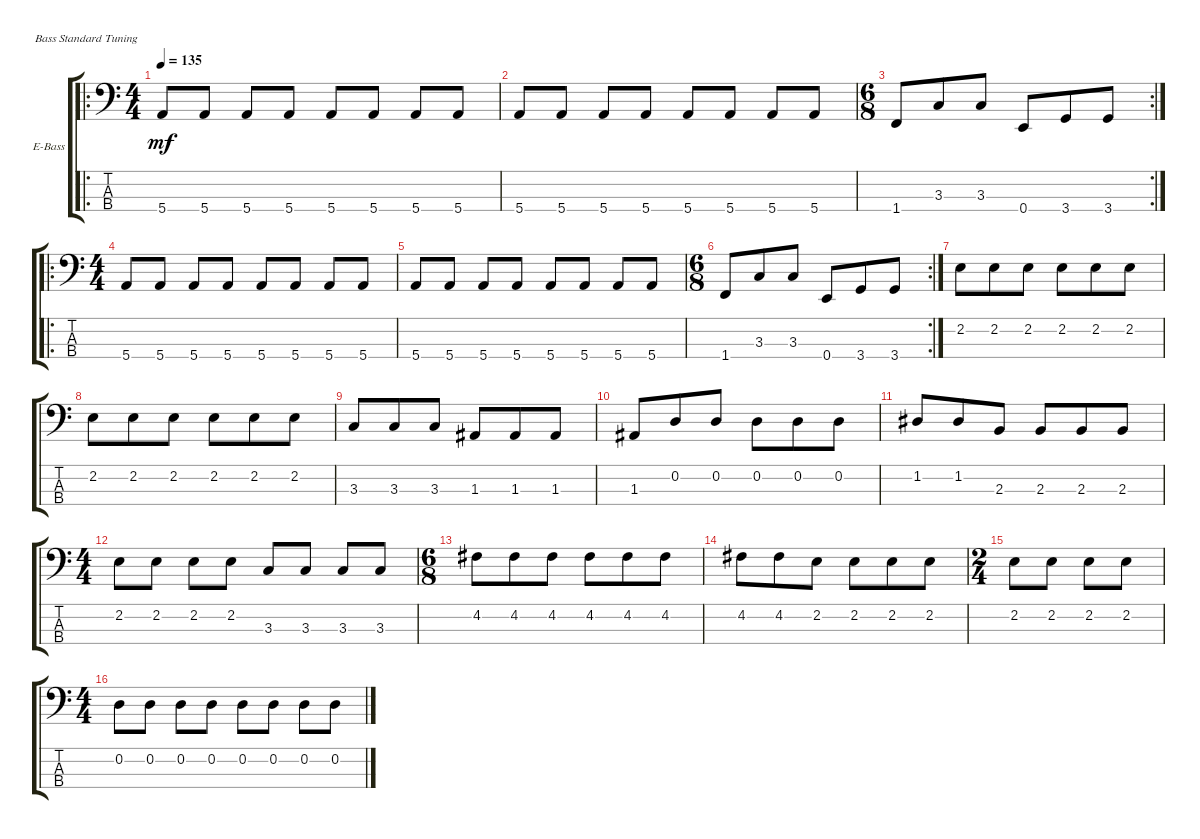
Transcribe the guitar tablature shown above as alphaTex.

\defaultSystemsLayout 4
\bracketExtendMode groupsimilarinstruments
\firstSystemTrackNameOrientation horizontal
\otherSystemsTrackNameOrientation horizontal
\track ("Bass - Jim Smith" "E-Bass") {instrument electricbassfinger}
\staff {score tabs}
\tuning (G2 D2 A1 E1)
\ro
\ts (4 4)
\tempo 135
\clef f4
\scale
0.338583
\ks c
5.4.8{dy mf} 5.4.8 5.4.8 5.4.8 5.4.8 5.4.8 5.4.8 5.4.8 |
\scale
0.197452 5.4.8 5.4.8 5.4.8 5.4.8 5.4.8 5.4.8 5.4.8 5.4.8 |
\rc 2
\ts (6 8)
\scale
0.39172 1.4.8 3.3.8 3.3.8 0.4.8 3.4.8 3.4.8 |
\ro
\ts (4 4)
\scale
0.410828 5.4.8 5.4.8 5.4.8 5.4.8 5.4.8 5.4.8 5.4.8 5.4.8 |
\scale
0.251012 5.4.8 5.4.8 5.4.8 5.4.8 5.4.8 5.4.8 5.4.8 5.4.8 |
\rc 2
\ts (6 8)
\scale
0.497976 1.4.8 3.3.8 3.3.8 0.4.8 3.4.8 3.4.8 |
\scale
0.251012 2.2.8 2.2.8 2.2.8 2.2.8 2.2.8 2.2.8 |
\scale
0.333333 2.2.8 2.2.8 2.2.8 2.2.8 2.2.8 2.2.8 |
\scale
0.333333 3.3.8 3.3.8 3.3.8 1.3.8 1.3.8 1.3.8 |
\scale
0.333333 1.3.8 0.2.8 0.2.8 0.2.8 0.2.8 0.2.8 |
\scale
0.333333 1.2.8 1.2.8 2.3.8 2.3.8 2.3.8 2.3.8 |
\ts (4 4)
\scale
0.333333 2.2.8 2.2.8 2.2.8 2.2.8 3.3.8 3.3.8 3.3.8 3.3.8 |
\ts (6 8)
\scale
0.333333 4.2.8 4.2.8 4.2.8 4.2.8 4.2.8 4.2.8 |
\scale
0.209459 4.2.8 4.2.8 2.2.8 2.2.8 2.2.8 2.2.8 |
\ts (2 4)
\scale
0.39527 2.2.8 2.2.8 2.2.8 2.2.8 |
\ts (4 4)
\scale
0.39527 0.2.8 0.2.8 0.2.8 0.2.8 0.2.8 0.2.8 0.2.8 0.2.8
